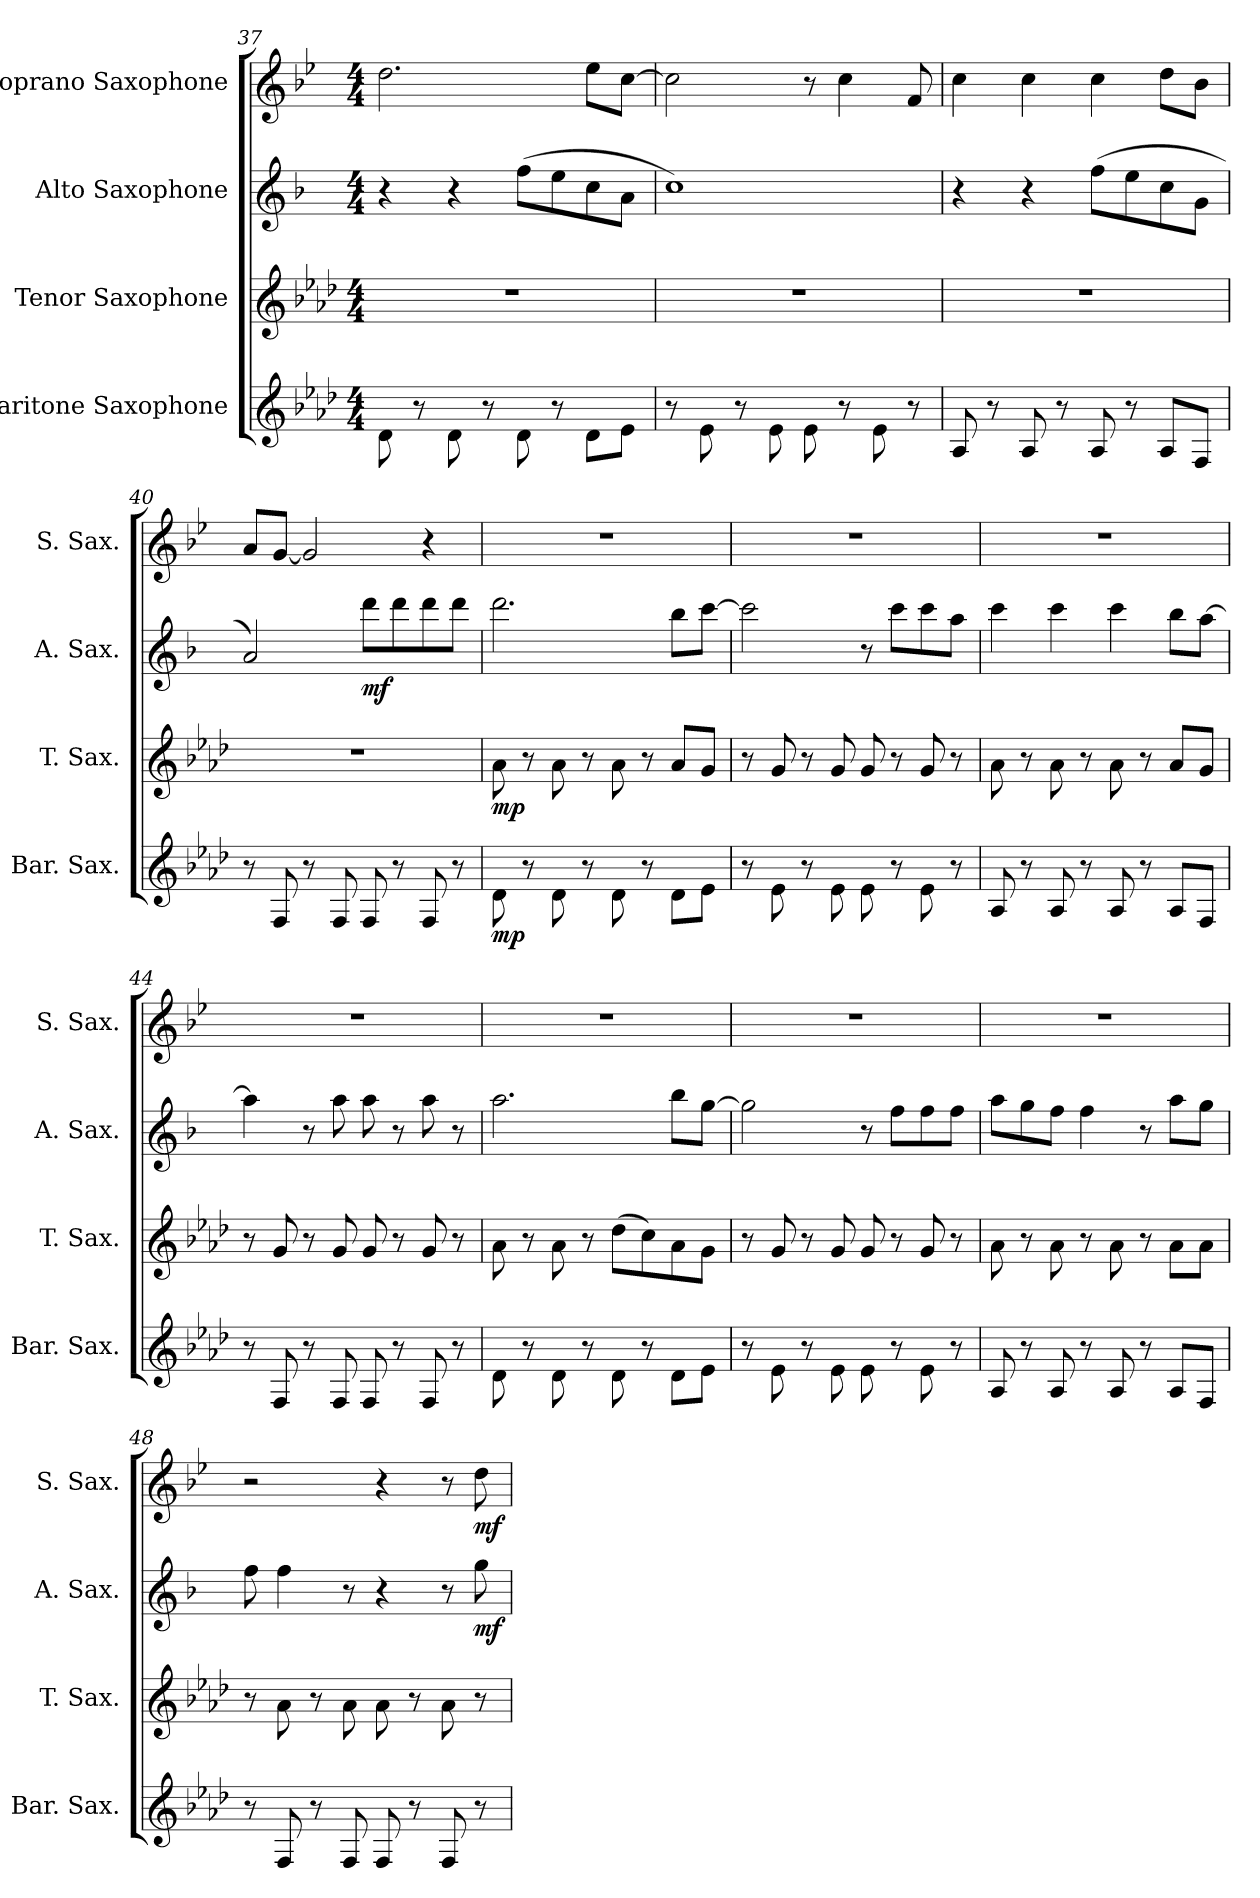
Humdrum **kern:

**kern	**dynam	**kern	**dynam	**kern	**dynam	**kern	**dynam
*part4	*part4	*part3	*part3	*part2	*part2	*part1	*part1
*staff4	*staff4	*staff3	*staff3	*staff2	*staff2	*staff1	*staff1
*I"Baritone Saxophone	*	*I"Tenor Saxophone	*	*I"Alto Saxophone	*	*I"Soprano Saxophone	*
*I'Bar. Sax.	*	*I'T. Sax.	*	*I'A. Sax.	*	*I'S. Sax.	*
*clefG2	*	*clefG2	*	*clefG2	*	*clefG2	*
*ITrd12c21	*	*ITrd8c14	*	*ITrd5c9	*	*ITrd1c2	*
*k[b-e-a-d-]	*	*k[b-e-a-d-]	*	*k[b-e-a-d-]	*	*k[b-e-a-d-]	*
*M4/4	*	*M4/4	*	*M4/4	*	*M4/4	*
=37	=37	=37	=37	=37	=37	=37	=37
8D-\	.	1r	.	4r	.	2.cc\	.
8r	.	.	.	.	.	.	.
8D-\	.	.	.	4r	.	.	.
8r	.	.	.	.	.	.	.
8D-\	.	.	.	(8a-\L	.	.	.
8r	.	.	.	8g\	.	.	.
8D-\L	.	.	.	8e-\	.	8dd-\L	.
8E-\J	.	.	.	8c\J	.	[8b-\J	.
!!LO:LB:g=z
=38	=38	=38	=38	=38	=38	=38	=38
8r	.	1r	.	1e-)	.	2b-\]	.
8E-\	.	.	.	.	.	.	.
8r	.	.	.	.	.	.	.
8E-\	.	.	.	.	.	.	.
8E-\	.	.	.	.	.	8r	.
8r	.	.	.	.	.	4b-\	.
8E-\	.	.	.	.	.	.	.
8r	.	.	.	.	.	8e-/	.
=39	=39	=39	=39	=39	=39	=39	=39
8AA-/	.	1r	.	4r	.	4b-\	.
8r	.	.	.	.	.	.	.
8AA-/	.	.	.	4r	.	4b-\	.
8r	.	.	.	.	.	.	.
8AA-/	.	.	.	(8a-\L	.	4b-\	.
8r	.	.	.	8g\	.	.	.
8AA-/L	.	.	.	8e-\	.	8cc\L	.
8FF/J	.	.	.	8B-\J	.	8a-\J	.
=40	=40	=40	=40	=40	=40	=40	=40
8r	.	1r	.	2c/)	.	8g/L	.
8FF/	.	.	.	.	.	[8f/J	.
8r	.	.	.	.	.	2f/]	.
8FF/	.	.	.	.	.	.	.
!	!	!	!	!	!LO:DY:b	!	!
8FF/	.	.	.	8ff\L	mf	.	.
8r	.	.	.	8ff\	.	.	.
8FF/	.	.	.	8ff\	.	4r	.
8r	.	.	.	8ff\J	.	.	.
=41	=41	=41	=41	=41	=41	=41	=41
!	!LO:DY:b	!	!LO:DY:b	!	!	!	!
8D-\	mp	8A-\	mp	2.ff\	.	1r	.
8r	.	8r	.	.	.	.	.
8D-\	.	8A-\	.	.	.	.	.
8r	.	8r	.	.	.	.	.
8D-\	.	8A-\	.	.	.	.	.
8r	.	8r	.	.	.	.	.
8D-\L	.	8A-/L	.	8dd-\L	.	.	.
8E-\J	.	8G/J	.	[8ee-\J	.	.	.
!!LO:LB:g=z
=42	=42	=42	=42	=42	=42	=42	=42
8r	.	8r	.	2ee-\]	.	1r	.
8E-\	.	8G/	.	.	.	.	.
8r	.	8r	.	.	.	.	.
8E-\	.	8G/	.	.	.	.	.
8E-\	.	8G/	.	8r	.	.	.
8r	.	8r	.	8ee-\L	.	.	.
8E-\	.	8G/	.	8ee-\	.	.	.
8r	.	8r	.	8cc\J	.	.	.
=43	=43	=43	=43	=43	=43	=43	=43
8AA-/	.	8A-\	.	4ee-\	.	1r	.
8r	.	8r	.	.	.	.	.
8AA-/	.	8A-\	.	4ee-\	.	.	.
8r	.	8r	.	.	.	.	.
8AA-/	.	8A-\	.	4ee-\	.	.	.
8r	.	8r	.	.	.	.	.
8AA-/L	.	8A-/L	.	8dd-\L	.	.	.
8FF/J	.	8G/J	.	[8cc\J	.	.	.
=44	=44	=44	=44	=44	=44	=44	=44
8r	.	8r	.	4cc\]	.	1r	.
8FF/	.	8G/	.	.	.	.	.
8r	.	8r	.	8r	.	.	.
8FF/	.	8G/	.	8cc\	.	.	.
8FF/	.	8G/	.	8cc\	.	.	.
8r	.	8r	.	8r	.	.	.
8FF/	.	8G/	.	8cc\	.	.	.
8r	.	8r	.	8r	.	.	.
=45	=45	=45	=45	=45	=45	=45	=45
8D-\	.	8A-\	.	2.cc\	.	1r	.
8r	.	8r	.	.	.	.	.
8D-\	.	8A-\	.	.	.	.	.
8r	.	8r	.	.	.	.	.
8D-\	.	(8d-\L	.	.	.	.	.
8r	.	8c\)	.	.	.	.	.
8D-\L	.	8A-\	.	8dd-\L	.	.	.
8E-\J	.	8G\J	.	[8b-\J	.	.	.
!!LO:PB:g=z
=46	=46	=46	=46	=46	=46	=46	=46
8r	.	8r	.	2b-\]	.	1r	.
8E-\	.	8G/	.	.	.	.	.
8r	.	8r	.	.	.	.	.
8E-\	.	8G/	.	.	.	.	.
8E-\	.	8G/	.	8r	.	.	.
8r	.	8r	.	8a-\L	.	.	.
8E-\	.	8G/	.	8a-\	.	.	.
8r	.	8r	.	8a-\J	.	.	.
=47	=47	=47	=47	=47	=47	=47	=47
8AA-/	.	8A-\	.	8cc\L	.	1r	.
8r	.	8r	.	8b-\	.	.	.
8AA-/	.	8A-\	.	8a-\J	.	.	.
8r	.	8r	.	4a-\	.	.	.
8AA-/	.	8A-\	.	.	.	.	.
8r	.	8r	.	8r	.	.	.
8AA-/L	.	8A-\L	.	8cc\L	.	.	.
8FF/J	.	8A-\J	.	8b-\J	.	.	.
=48	=48	=48	=48	=48	=48	=48	=48
8r	.	8r	.	8a-\	.	2r	.
8FF/	.	8A-\	.	4a-\	.	.	.
8r	.	8r	.	.	.	.	.
8FF/	.	8A-\	.	8r	.	.	.
8FF/	.	8A-\	.	4r	.	4r	.
8r	.	8r	.	.	.	.	.
8FF/	.	8A-\	.	8r	.	8r	.
!	!	!	!	!	!LO:DY:b	!	!LO:DY:b
8r	.	8r	.	8b-\	mf	8cc\	mf
=	=	=	=	=	=	=	=
*-	*-	*-	*-	*-	*-	*-	*-
